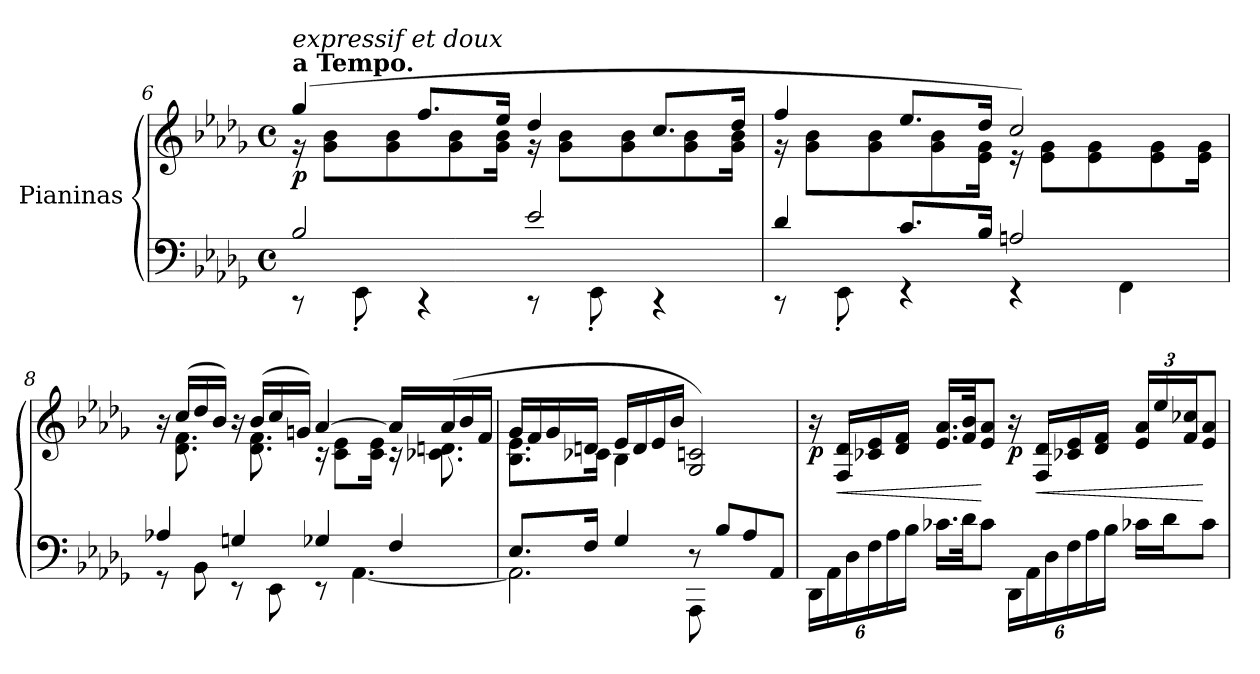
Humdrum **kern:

**kern	**kern	**dynam
*part1	*part1	*part1
*staff2	*staff1	*staff1/2
*I"Pianinas	*	*
!!LO:LB:g=z
*clefF4	*clefG2	*
*k[b-e-a-d-g-]	*k[b-e-a-d-g-]	*
*M4/4	*M4/4	*
*met(c)	*met(c)	*
=6	=6	=6
*^	*^	*
!	!	!LO:TX:B:t=a Tempo.	!	!
!	!	!LO:TX:i:t=expressif et doux	!	!
!	!	!	!	!LO:DY:b
2B-/	8r	(>4gg-/	16r	p
.	.	.	8g-\ 8b-\L	.
.	8EE-'>\	.	.	.
.	.	.	8g-\ 8b-\	.
.	4r	8.ff/L	.	.
.	.	.	8g-\ 8b-\	.
.	.	16ee-/Jk	16g-\ 16b-\Jk	.
2e-/	8r	4dd-/	16r	.
.	.	.	8g-\ 8b-\L	.
.	8EE-'>\	.	.	.
.	.	.	8g-\ 8b-\	.
.	4r	8.cc/L	.	.
.	.	.	8g-\ 8b-\	.
.	.	16dd-/Jk	16g-\ 16b-\Jk	.
=7	=7	=7	=7	=7
4d-/	8r	4ff/	16r	.
.	.	.	8g-\ 8b-\L	.
.	8EE-'>\	.	.	.
.	.	.	8g-\ 8b-\	.
8.c/L	4r	8.ee-/L	.	.
.	.	.	8g-\ 8b-\	.
16B-/Jk	.	16dd-/Jk	16e-\ 16g-\Jk	.
2An/	4r	2cc/)	16r	.
.	.	.	8e-\ 8g-\L	.
.	.	.	8e-\ 8g-\	.
.	4FF\	.	.	.
.	.	.	8e-\ 8g-\	.
.	.	.	16e-\ 16g-\Jk	.
=8	=8	=8	=8	=8
4A-X/	8r	16r	16ryy	.
.	.	(>16cc/LL	8.d-\ 8.f\	.
.	8BB-\	16dd-/	.	.
.	.	16b-/JJ)	.	.
4Gn/	8r	16r	16ryy	.
.	.	(>16b-/LL	8.d-\ 8.f\	.
.	8EE-\	16cc/	.	.
.	.	16gn/JJ)	.	.
4G-X/	8r	[4a-/	16r	.
.	.	.	8c\ 8e-\L	.
.	[4.AA-\	.	.	.
.	.	.	16c\ 16e-\Jk	.
4F/	.	16a-/LL]	16r	.
.	.	(>16a-/	8.c-X\ 8.dn\	.
.	.	16b-/	.	.
.	.	16f/JJ	.	.
!!LO:PB:g=z	!!
=9	=9	=9	=9	=9
*	*^	*	*	*
8.E-/L	2.AA-\]	2ryy	16g-/LL	8.B-\ 8.e-\L	.
.	.	.	16f/	.	.
.	.	.	16g-/	.	.
16F/Jk	.	.	16dn/JJ	16c-X\Jk	.
4G-/	.	.	16e-/LL	4B-\	.
.	.	.	16d/	.	.
.	.	.	16e-/	.	.
.	.	.	16b-/JJ	.	.
8r	.	8AAA-\	2G-/ 2cn/)	2ryy	.
8B-/L	.	4.ryy	.	.	.
8A-/	4ryy	.	.	.	.
8AA-/J	.	.	.	.	.
*v	*v	*v	*	*	*
*	*v	*v	*
=10	=10	=10
*Xbrackettup	*	*
!	!	!LO:DY:b
24DD-\LL	16r	p
24AA-\	.	.
!	!	!LO:HP:b
.	16F/ 16d-/LL	<
24D-\	.	.
24F\	16c-X/ 16e-/	.
24A-\	.	.
.	16d-/ 16f/JJ	.
24B-\JJ	.	.
16.c-X\LL	16.e-/ 16.a-/LL	.
32d-\JK	32f/ 32b-/JK	.
8c-\J	8e-/ 8a-/J	[
!	!	!LO:DY:b
24DD-\LL	16r	p
24AA-\	.	.
!	!	!LO:HP:b
.	16F/ 16d-/LL	<
24D-\	.	.
24F\	16c-X/ 16e-/	.
24A-\	.	.
.	16d-/ 16f/JJ	.
24B-\JJ	.	.
*	*Xbrackettup	*
16c-X\LL	24e-/ 24a-/LL	.
.	24ee-/	.
16d-\J	.	.
.	24f/ 24cc-X/J	.
8c-\J	8e-/ 8a-/J	[
=	=	=
*-	*-	*-
